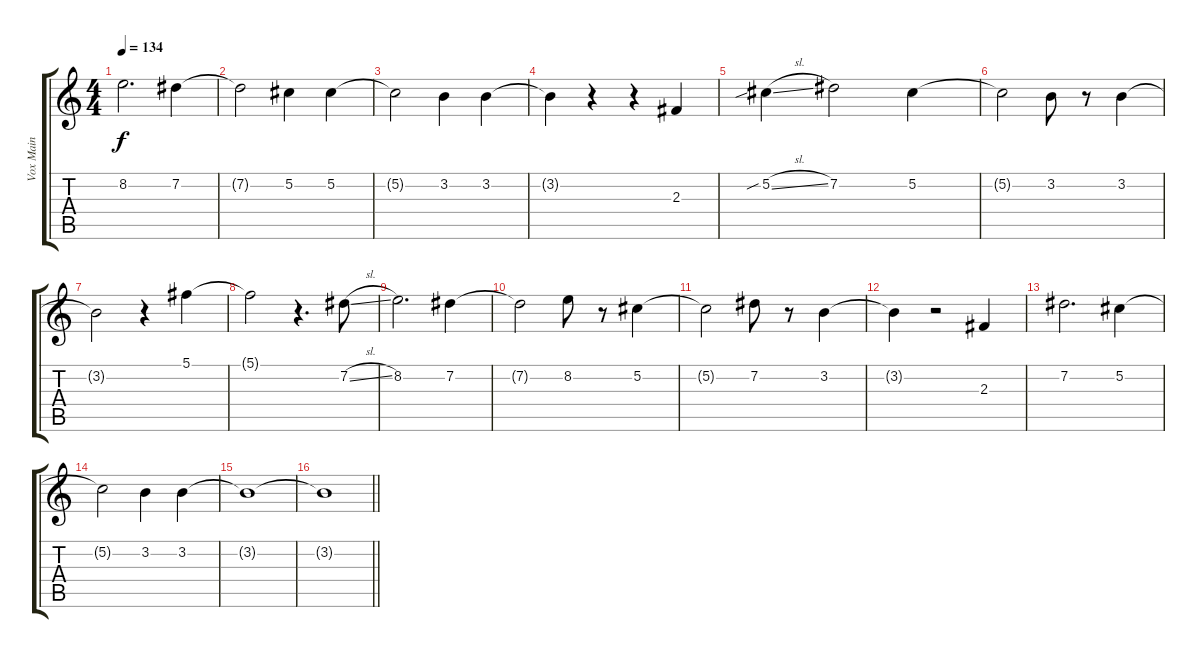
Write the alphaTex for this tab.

\track ("Vox Main" "Vox Main") {instrument electricbasspick}
\staff {score tabs}
\tuning (Db4 Ab3 E3 B2 Gb2 B1) {hide}
\ts (4 4)
\tempo 134
\clef g2
\ks c
8.2.2{d dy f} 7.2.4 |
7.2{t}.2 5.2.4 5.2.4 |
5.2{t}.2 3.2.4 3.2.4 |
3.2{t}.4 r.4 r.4 2.3.4 |
5.2{sib sl}.4 7.2.2 5.2.4 |
5.2{t}.2 3.2.8 r.8 3.2.4 |
3.2{t}.2 r.4 5.1.4 |
5.1{t}.2 r.4{d} 7.2{sl}.8 |
8.2.2{d} 7.2.4 |
7.2{t}.2 8.2.8 r.8 5.2.4 |
5.2{t}.2 7.2.8 r.8 3.2.4 |
3.2{t}.4 r.2 2.3.4 |
7.2.2{d} 5.2.4 |
5.2{t}.2 3.2.4 3.2.4 |
3.2{t}.1 |
\barLineRight lightlight
3.2{t}.1
